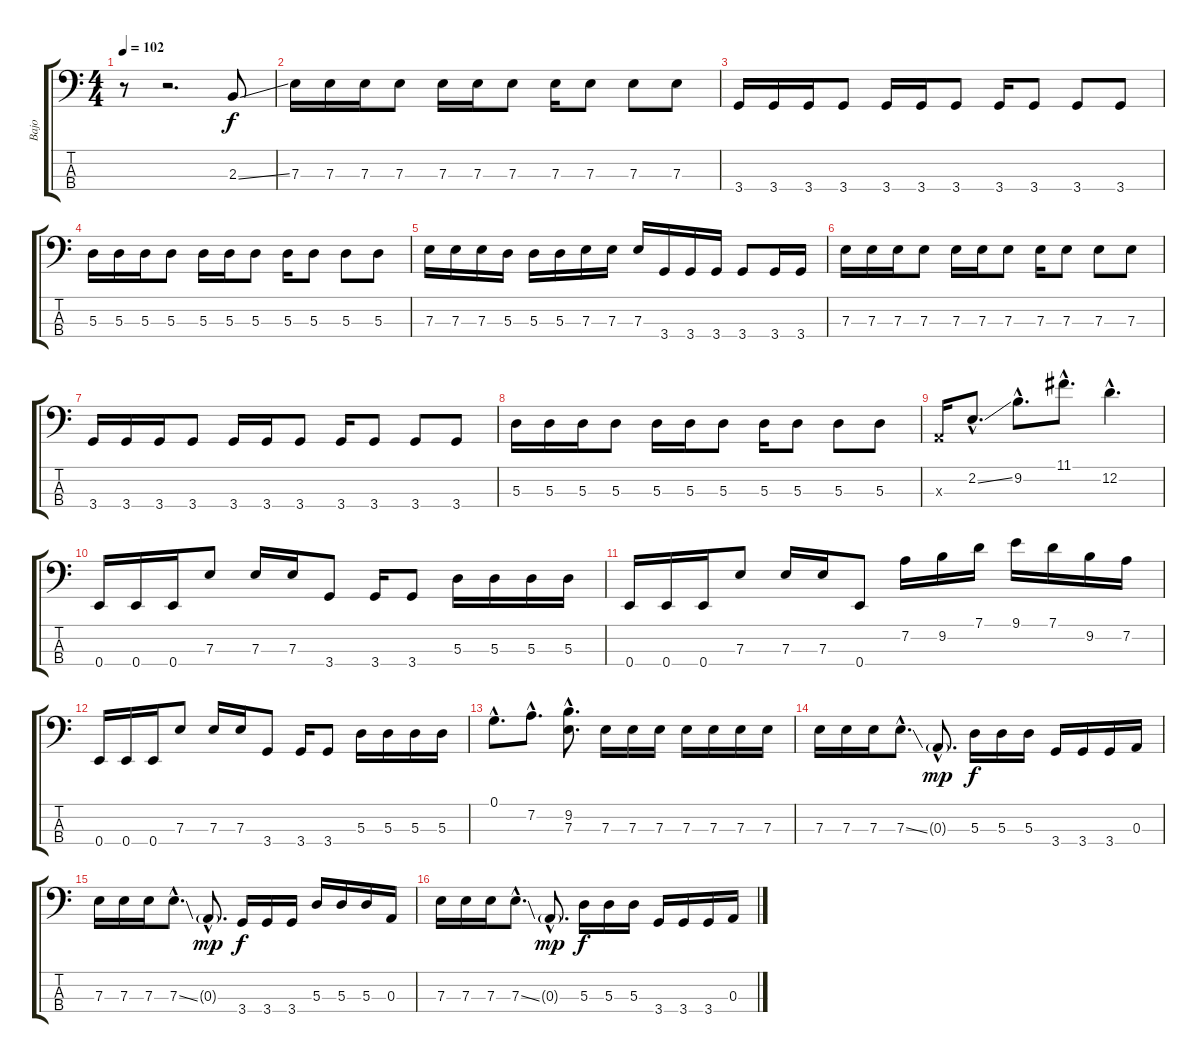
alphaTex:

\track ("Bajo" "Bajo") {instrument electricbassfinger}
\staff {score tabs}
\tuning (G2 D2 A1 E1) {hide}
\ts (4 4)
\tempo 102
\clef f4
\ks c
r.8{dy f} r.2{d} 2.3{ss}.8 |
7.3.16 7.3.16 7.3.16 7.3.8 7.3.16 7.3.16 7.3.8 7.3.16 7.3.8 7.3.8 7.3.8 |
3.4.16 3.4.16 3.4.16 3.4.8 3.4.16 3.4.16 3.4.8 3.4.16 3.4.8 3.4.8 3.4.8 |
5.3.16 5.3.16 5.3.16 5.3.8 5.3.16 5.3.16 5.3.8 5.3.16 5.3.8 5.3.8 5.3.8 |
7.3.16 7.3.16 7.3.16 5.3.16 5.3.16 5.3.16 7.3.16 7.3.16 7.3.16 3.4.16 3.4.16 3.4.16 3.4.8 3.4.16 3.4.16 |
7.3.16 7.3.16 7.3.16 7.3.8 7.3.16 7.3.16 7.3.8 7.3.16 7.3.8 7.3.8 7.3.8 |
3.4.16 3.4.16 3.4.16 3.4.8 3.4.16 3.4.16 3.4.8 3.4.16 3.4.8 3.4.8 3.4.8 |
5.3.16 5.3.16 5.3.16 5.3.8 5.3.16 5.3.16 5.3.8 5.3.16 5.3.8 5.3.8 5.3.8 |
0.3{x}.16 2.2{ss hac}.8{d} 9.2{hac}.8{d} 11.1{hac}.8{d} 12.2{hac}.4{d} |
0.4.16 0.4.16 0.4.16 7.3.8 7.3.16 7.3.16 3.4.8 3.4.16 3.4.8 5.3.16 5.3.16 5.3.16 5.3.16 |
0.4.16 0.4.16 0.4.16 7.3.8 7.3.16 7.3.16 0.4.8 7.2.16 9.2.16 7.1.16 9.1.16 7.1.16 9.2.16 7.2.16 |
0.4.16 0.4.16 0.4.16 7.3.8 7.3.16 7.3.16 3.4.8 3.4.16 3.4.8 5.3.16 5.3.16 5.3.16 5.3.16 |
0.1{hac}.8{d} 7.2{hac}.8{d} (9.2{hac} 7.3{hac}).8{d} 7.3.16 7.3.16 7.3.16 7.3.16 7.3.16 7.3.16 7.3.16 |
7.3.16 7.3.16 7.3.16 7.3{ss hac}.8{d} 0.3{g hac}.8{d dy mp} 5.3.16{dy f} 5.3.16 5.3.16 3.4.16 3.4.16 3.4.16 0.3.16 |
7.3.16 7.3.16 7.3.16 7.3{ss hac}.8{d} 0.3{g hac}.8{d dy mp} 3.4.16{dy f} 3.4.16 3.4.16 5.3.16 5.3.16 5.3.16 0.3.16 |
7.3.16 7.3.16 7.3.16 7.3{ss hac}.8{d} 0.3{g hac}.8{d dy mp} 5.3.16{dy f} 5.3.16 5.3.16 3.4.16 3.4.16 3.4.16 0.3.16
